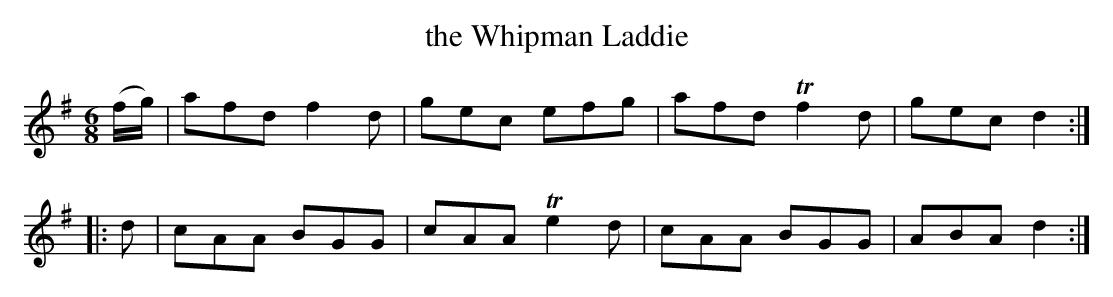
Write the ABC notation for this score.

X:1
T:the Whipman Laddie
M:6/8
L:1/8
K:DMix
(f/g/)|afd f2d|gec  efg|afd Tf2d|gec d2::
 d    |cAA BGG|cAA Te2d|cAA  BGG|ABA d2:|
